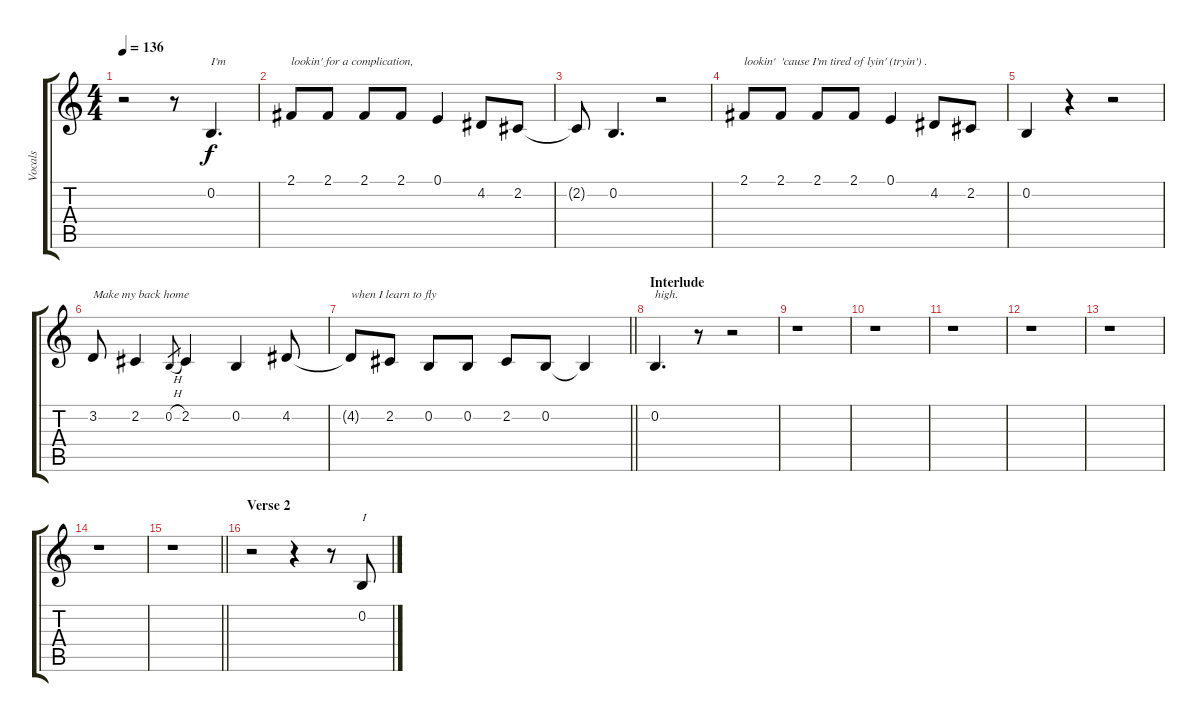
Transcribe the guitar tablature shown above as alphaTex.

\track ("Vocals" "Vocals") {instrument voiceoohs}
\staff {score tabs}
\tuning (E4 B3 G3 D3 A2 E2) {hide}
\ts (4 4)
\tempo 136
\clef g2
\ks c
r.2{dy f} r.8 0.2.4{d txt "I'm"} |
2.1.8{txt "lookin' for a complication,"} 2.1.8 2.1.8 2.1.8 0.1.4 4.2.8 2.2.8 |
2.2{t}.8 0.2.4{d} r.2 |
2.1.8{txt "lookin'  'cause I'm tired of lyin' (tryin') ."} 2.1.8 2.1.8 2.1.8 0.1.4 4.2.8 2.2.8 |
0.2.4 r.4 r.2 |
3.2.8{txt "Make my back home"} 2.2.4 0.2{h}.8{gr} 2.2.4 0.2.4 4.2.8 |
\barLineRight lightlight
4.2{t}.8{txt "when I learn to fly"} 2.2.8 0.2.8 0.2.8 2.2.8 0.2.8 0.2{t}.4 |
\section ("" "Interlude")
0.2.4{d txt "high."} r.8 r.2 |
r.1 |
r.1 |
r.1 |
r.1 |
r.1 |
r.1 |
\barLineRight lightlight
r.1 |
\section ("" "Verse 2")
r.2 r.4 r.8 0.2.8{txt "I"}
